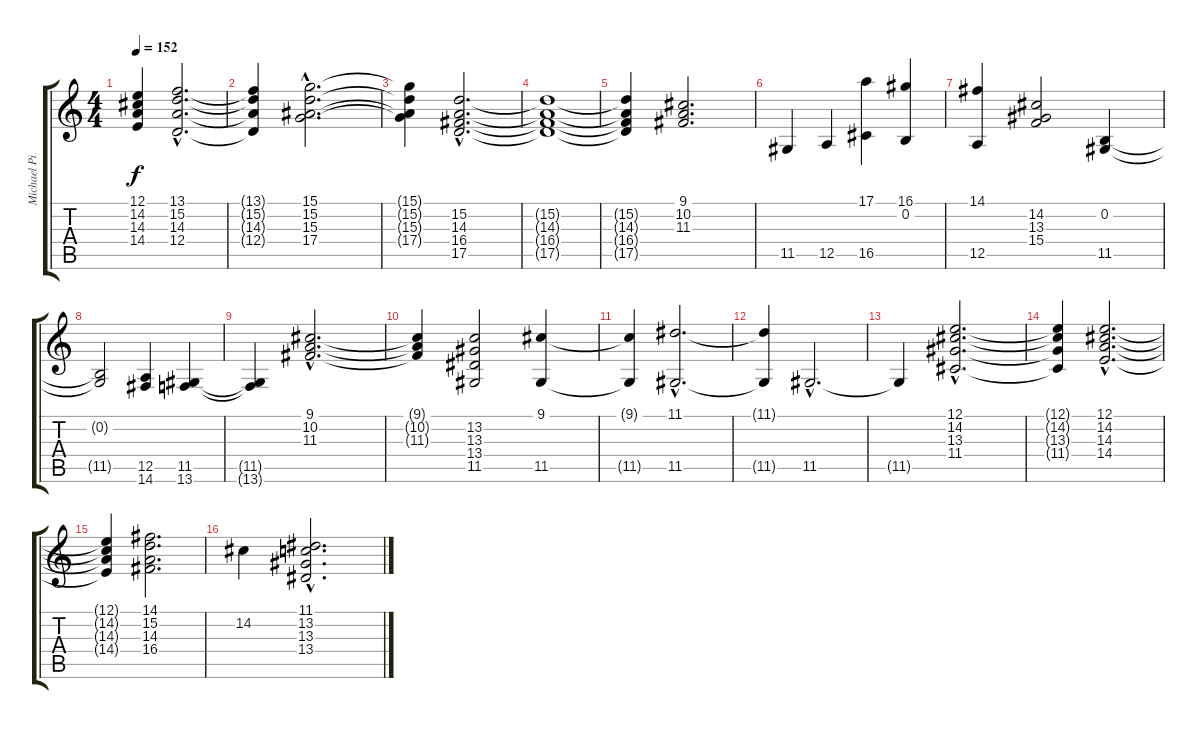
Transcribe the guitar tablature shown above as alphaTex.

\track ("Michael Pinnella" "Michael Pi") {instrument drawbarorgan}
\staff {score tabs}
\tuning (E4 B3 G3 D3 A2 E2) {hide}
\ts (4 4)
\tempo 152
\clef g2
\ks c
(12.1{t} 14.2{t} 14.3{t} 14.4{t}).4{dy f} (13.1{hac} 15.2{hac} 14.3{hac} 12.4{hac}).2{d} |
(13.1{t} 15.2{t} 14.3{t} 12.4{t}).4 (15.1{hac} 15.2{hac} 15.3{hac} 17.4{hac}).2{d} |
(15.1{t} 15.2{t} 15.3{t} 17.4{t}).4 (15.2{hac} 14.3{hac} 16.4{hac} 17.5{hac}).2{d} |
(15.2{t} 14.3{t} 16.4{t} 17.5{t}).1 |
(15.2{t} 14.3{t} 16.4{t} 17.5{t}).4 (9.1 10.2 11.3).2{d} |
11.5.4 12.5.4 (17.1 16.5).4 (16.1 0.2).4 |
(14.1 12.5).4 (14.2 13.3 15.4).2 (0.2 11.5).4 |
(0.2{t} 11.5{t}).2 (12.5 14.6).4 (11.5 13.6).4 |
(11.5{t} 13.6{t}).4 (9.1{hac} 10.2{hac} 11.3{hac}).2{d} |
(9.1{t} 10.2{t} 11.3{t}).4 (13.2 13.3 13.4 11.5).2 (9.1 11.5).4 |
(9.1{t} 11.5{t}).4 (11.1{hac} 11.5{hac}).2{d} |
(11.1{t} 11.5{t}).4 11.5{hac}.2{d} |
11.5{t}.4 (12.1{hac} 14.2{hac} 13.3{hac} 11.4{hac}).2{d} |
(12.1{t} 14.2{t} 13.3{t} 11.4{t}).4 (12.1{hac} 14.2{hac} 14.3{hac} 14.4{hac}).2{d} |
(12.1{t} 14.2{t} 14.3{t} 14.4{t}).4 (14.1 15.2 14.3 16.4).2{d} |
14.2.4 (11.1{hac} 13.2{hac} 13.3{hac} 13.4{hac}).2{d}
